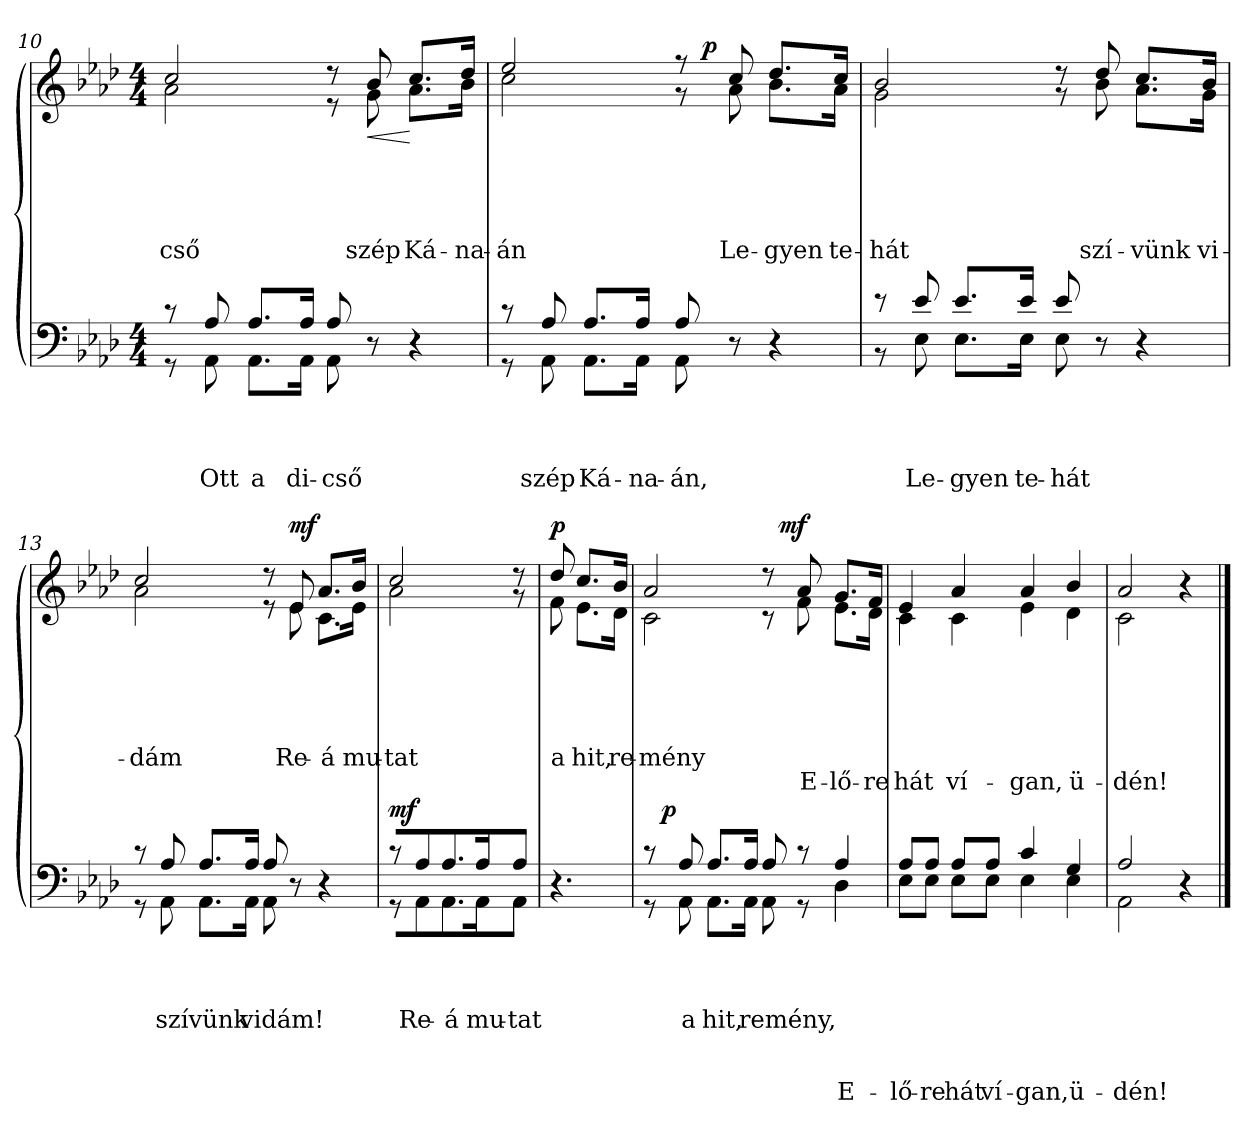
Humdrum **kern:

**kern	**text	**text	**text	**text	**text	**text	**text	**dynam	**kern	**text	**text	**text	**text	**text	**text	**dynam
*part2	*part2	*part2	*part2	*part2	*part2	*part2	*part2	*part2	*part1	*part1	*part1	*part1	*part1	*part1	*part1	*part1
*staff2	*staff2	*staff2	*staff2	*staff2	*staff2	*staff2	*staff2	*staff2	*staff1	*staff1	*staff1	*staff1	*staff1	*staff1	*staff1	*staff1
!!LO:LB:g=z
*clefF4	*	*	*	*	*	*	*	*	*clefG2	*	*	*	*	*	*	*
*k[b-e-a-d-]	*	*	*	*	*	*	*	*	*k[b-e-a-d-]	*	*	*	*	*	*	*
*A-:	*	*	*	*	*	*	*	*	*A-:	*	*	*	*	*	*	*
*M4/4	*	*	*	*	*	*	*	*	*M4/4	*	*	*	*	*	*	*
=10	=10	=10	=10	=10	=10	=10	=10	=10	=10	=10	=10	=10	=10	=10	=10	=10
*^	*	*	*	*	*	*	*	*	*	*	*	*	*	*	*	*
!	!	!	!	!	!	!	!	!	!	!	!	!	!	!	!LO:LY:b	!	!
*	*	*	*	*	*	*	*	*	*	*^	*	*	*	*	*	*	*
8r	8r	.	.	.	.	.	.	.	.	2cc/	2a-\	.	.	.	.	-cső	.	.
!	!	!	!	!	!LO:LY:a	!	!	!	!	!	!	!	!	!	!	!	!	!
8A-/	8AA-\	.	.	.	Ott	.	.	.	.	.	.	.	.	.	.	.	.	.
!	!	!	!	!	!LO:LY:a	!	!	!	!	!	!	!	!	!	!	!	!	!
8.A-/L	8.AA-\L	.	.	.	a	.	.	.	.	.	.	.	.	.	.	.	.	.
!	!	!	!	!	!LO:LY:a	!	!	!	!	!	!	!	!	!	!	!	!	!
16A-/Jk	16AA-\Jk	.	.	.	di-	.	.	.	.	.	.	.	.	.	.	.	.	.
!	!	!	!	!	!LO:LY:a	!	!	!	!	!	!	!	!	!	!	!	!	!
8A-/	8AA-\	.	.	.	-cső	.	.	.	.	8r	8r	.	.	.	.	.	.	.
!	!	!	!	!	!	!	!	!	!	!	!	!	!	!	!	!LO:LY:b	!	!LO:HP:b
4.ryy	8r	.	.	.	.	.	.	.	.	8b-/	8g\	.	.	.	.	szép	.	<
!	!	!	!	!	!	!	!	!	!	!	!	!	!	!	!	!LO:LY:b	!	!
.	4r	.	.	.	.	.	.	.	.	8.cc/L	8.a-\L	.	.	.	.	Ká-	.	[
!	!	!	!	!	!	!	!	!	!	!	!	!	!	!	!	!LO:LY:b	!	!
.	.	.	.	.	.	.	.	.	.	16dd-/Jk	16b-\Jk	.	.	.	.	-na-	.	.
*	*	*	*	*	*	*	*	*	*	*v	*v	*	*	*	*	*	*	*
=11	=11	=11	=11	=11	=11	=11	=11	=11	=11	=11	=11	=11	=11	=11	=11	=11	=11
*	*	*	*	*	*	*	*	*	*	*^	*	*	*	*	*	*	*
!	!	!	!	!	!	!	!	!	!	!	!	!	!	!	!	!LO:LY:b	!	!
*	*	*	*	*	*	*	*	*	*	*	*^	*	*	*	*	*	*	*
8r	8r	.	.	.	.	.	.	.	.	2ee-/	2cc\	2ryy	.	.	.	.	-án	.	.
!	!	!	!	!	!LO:LY:a	!	!	!	!	!	!	!	!	!	!	!	!	!	!
8A-/	8AA-\	.	.	.	szép	.	.	.	.	.	.	.	.	.	.	.	.	.	.
!	!	!	!	!	!LO:LY:a	!	!	!	!	!	!	!	!	!	!	!	!	!	!
8.A-/L	8.AA-\L	.	.	.	Ká-	.	.	.	.	.	.	.	.	.	.	.	.	.	.
!	!	!	!	!	!LO:LY:a	!	!	!	!	!	!	!	!	!	!	!	!	!	!
16A-/Jk	16AA-\Jk	.	.	.	-na-	.	.	.	.	.	.	.	.	.	.	.	.	.	.
!	!	!	!	!	!LO:LY:a	!	!	!	!	!	!	!	!	!	!	!	!	!	!
!	!	!	!	!	!	!	!	!	!	!	!	!	!	!	!	!	!LO:LY:b	!	!
8A-/	8AA-\	.	.	.	-án,	.	.	.	.	8r	8r	16ryy	.	.	.	.	,	.	.
!	!	!	!	!	!	!	!	!	!	!	!	!	!	!	!	!	!	!	!LO:DY:a
.	.	.	.	.	.	.	.	.	.	.	.	4..ryy	.	.	.	.	.	.	p
!	!	!	!	!	!	!	!	!	!	!	!	!	!	!	!	!	!LO:LY:b	!	!
4.ryy	8r	.	.	.	.	.	.	.	.	8cc/	8a-\	.	.	.	.	.	Le-	.	.
!	!	!	!	!	!	!	!	!	!	!	!	!	!	!	!	!	!LO:LY:b	!	!
.	4r	.	.	.	.	.	.	.	.	8.dd-/L	8.b-\L	.	.	.	.	.	-gyen	.	.
!	!	!	!	!	!	!	!	!	!	!	!	!	!	!	!	!	!LO:LY:b	!	!
.	.	.	.	.	.	.	.	.	.	16cc/Jk	16a-\Jk	.	.	.	.	.	te-	.	.
*	*	*	*	*	*	*	*	*	*	*v	*v	*v	*	*	*	*	*	*	*
!!LO:LB:g=z
=12	=12	=12	=12	=12	=12	=12	=12	=12	=12	=12	=12	=12	=12	=12	=12	=12	=12
*	*	*	*	*	*	*	*	*	*	*^	*	*	*	*	*	*	*
*	*	*	*	*	*	*	*	*	*	*	*^	*	*	*	*	*	*	*
!	!	!	!	!	!	!	!	!	!	!	!	!	!	!	!	!	!LO:LY:b	!	!
*	*	*	*	*	*	*	*	*	*	*	*v	*v	*	*	*	*	*	*	*
8r	8r	.	.	.	.	.	.	.	.	2b-/	2g\	.	.	.	.	-hát	.	.
!	!	!	!	!	!LO:LY:a	!	!	!	!	!	!	!	!	!	!	!	!	!
8e-/	8E-\	.	.	.	Le-	.	.	.	.	.	.	.	.	.	.	.	.	.
!	!	!	!	!	!LO:LY:a	!	!	!	!	!	!	!	!	!	!	!	!	!
8.e-/L	8.E-\L	.	.	.	-gyen	.	.	.	.	.	.	.	.	.	.	.	.	.
!	!	!	!	!	!LO:LY:a	!	!	!	!	!	!	!	!	!	!	!	!	!
16e-/Jk	16E-\Jk	.	.	.	te-	.	.	.	.	.	.	.	.	.	.	.	.	.
!	!	!	!	!	!LO:LY:a	!	!	!	!	!	!	!	!	!	!	!	!	!
8e-/	8E-\	.	.	.	-hát	.	.	.	.	8r	8r	.	.	.	.	.	.	.
!	!	!	!	!	!	!	!	!	!	!	!	!	!	!	!	!LO:LY:b	!	!
4.ryy	8r	.	.	.	.	.	.	.	.	8dd-/	8b-\	.	.	.	.	szí-	.	.
!	!	!	!	!	!	!	!	!	!	!	!	!	!	!	!	!LO:LY:b	!	!
.	4r	.	.	.	.	.	.	.	.	8.cc/L	8.a-\L	.	.	.	.	-vünk	.	.
!	!	!	!	!	!	!	!	!	!	!	!	!	!	!	!	!LO:LY:b	!	!
.	.	.	.	.	.	.	.	.	.	16b-/Jk	16g\Jk	.	.	.	.	vi-	.	.
=13	=13	=13	=13	=13	=13	=13	=13	=13	=13	=13	=13	=13	=13	=13	=13	=13	=13	=13
!	!	!	!	!	!	!	!	!	!	!	!	!	!	!	!	!LO:LY:b	!	!
8r	8r	.	.	.	.	.	.	.	.	2cc/	2a-\	.	.	.	.	-dám	.	.
!	!	!	!	!	!LO:LY:a	!	!	!	!	!	!	!	!	!	!	!	!	!
8A-/	8AA-\	.	.	.	szívünk	.	.	.	.	.	.	.	.	.	.	.	.	.
8.A-/L	8.AA-\L	.	.	.	.	.	.	.	.	.	.	.	.	.	.	.	.	.
!	!	!	!	!	!LO:LY:a	!	!	!	!	!	!	!	!	!	!	!	!	!
16A-/Jk	16AA-\Jk	.	.	.	vidám!	.	.	.	.	.	.	.	.	.	.	.	.	.
!	!	!	!	!	!	!	!	!	!	!	!	!	!	!	!	!LO:LY:b	!	!
8A-/	8AA-\	.	.	.	.	.	.	.	.	8r	8r	.	.	.	.	\!	.	.
!	!	!	!	!	!	!	!	!	!	!	!	!	!	!	!	!LO:LY:b	!	!LO:DY:a
4.ryy	8r	.	.	.	.	.	.	.	.	8e-/	8e-\	.	.	.	.	Re-	.	mf
!	!	!	!	!	!	!	!	!	!	!	!	!	!	!	!	!LO:LY:b	!	!
.	4r	.	.	.	.	.	.	.	.	8.a-/L	8.c\L	.	.	.	.	-á	.	.
!	!	!	!	!	!	!	!	!	!	!	!	!	!	!	!	!LO:LY:b	!	!
.	.	.	.	.	.	.	.	.	.	16b-/Jk	16e-\Jk	.	.	.	.	mu-	.	.
=14	=14	=14	=14	=14	=14	=14	=14	=14	=14	=14	=14	=14	=14	=14	=14	=14	=14	=14
!	!	!	!	!	!	!	!	!	!LO:DY:a	!	!	!	!	!	!	!LO:LY:b	!	!
8r	8r	.	.	.	.	.	.	.	mf	2cc/	2a-\	.	.	.	.	-tat	.	.
!	!	!	!	!	!LO:LY:a	!	!	!	!	!	!	!	!	!	!	!	!	!
8A-/	8AA-\	.	.	.	Re-	.	.	.	.	.	.	.	.	.	.	.	.	.
!	!	!	!	!	!LO:LY:a	!	!	!	!	!	!	!	!	!	!	!	!	!
8.A-/L	8.AA-\L	.	.	.	-á	.	.	.	.	.	.	.	.	.	.	.	.	.
!	!	!	!	!	!LO:LY:a	!	!	!	!	!	!	!	!	!	!	!	!	!
16A-/Jk	16AA-\Jk	.	.	.	mu-	.	.	.	.	.	.	.	.	.	.	.	.	.
!	!	!	!	!	!LO:LY:a	!	!	!	!	!	!	!	!	!	!	!	!	!
8A-/J	8AA-\J	.	.	.	-tat	.	.	.	.	8r	8r	.	.	.	.	.	.	.
*v	*v	*	*	*	*	*	*	*	*	*	*	*	*	*	*	*	*	*
!!LO:LB:g=z	!!
=15	=15	=15	=15	=15	=15	=15	=15	=15	=15	=15	=15	=15	=15	=15	=15	=15	=15
*^	*	*	*	*	*	*	*	*	*	*	*	*	*	*	*	*	*
!	!	!	!	!	!	!	!	!	!	!	!	!	!	!	!	!LO:LY:b	!	!LO:DY:a
*v	*v	*	*	*	*	*	*	*	*	*	*	*	*	*	*	*	*	*
4.r	.	.	.	.	.	.	.	.	8dd-/	8f\	.	.	.	.	a	.	p
!	!	!	!	!	!	!	!	!	!	!	!	!	!	!	!LO:LY:b	!	!
.	.	.	.	.	.	.	.	.	8.cc/L	8.e-\L	.	.	.	.	hit,	.	.
!	!	!	!	!	!	!	!	!	!	!	!	!	!	!	!LO:LY:b	!	!
.	.	.	.	.	.	.	.	.	16b-/Jk	16d-\Jk	.	.	.	.	re-	.	.
*	*	*	*	*	*	*	*	*	*v	*v	*	*	*	*	*	*	*
=16	=16	=16	=16	=16	=16	=16	=16	=16	=16	=16	=16	=16	=16	=16	=16	=16
*^	*	*	*	*	*	*	*	*	*	*	*	*	*	*	*	*
*	*	*	*	*	*	*	*	*	*	*^	*	*	*	*	*	*	*
!	!	!	!	!	!	!	!	!	!	!	!	!	!	!	!	!LO:LY:b	!	!
*	*^	*	*	*	*	*	*	*	*	*	*^	*	*	*	*	*	*	*
8r	8r	16ryy	.	.	.	.	.	.	.	.	2a-/	2c\	2ryy	.	.	.	.	-mény	.	.
!	!	!	!	!	!	!	!	!	!	!LO:DY:a	!	!	!	!	!	!	!	!	!	!
.	.	2...ryy	.	.	.	.	.	.	.	p	.	.	.	.	.	.	.	.	.	.
!	!	!	!	!	!	!LO:LY:a	!	!	!	!	!	!	!	!	!	!	!	!	!	!
8A-/	8AA-\	.	.	.	.	a	.	.	.	.	.	.	.	.	.	.	.	.	.	.
!	!	!	!	!	!	!LO:LY:a	!	!	!	!	!	!	!	!	!	!	!	!	!	!
8.A-/L	8.AA-\L	.	.	.	.	hit,	.	.	.	.	.	.	.	.	.	.	.	.	.	.
!	!	!	!	!	!	!LO:LY:a	!	!	!	!	!	!	!	!	!	!	!	!	!	!
16A-/Jk	16AA-\Jk	.	.	.	.	remény,	.	.	.	.	.	.	.	.	.	.	.	.	.	.
!	!	!	!	!	!	!	!	!	!	!	!	!	!	!	!	!	!	!LO:LY:b	!	!
8A-/	8AA-\	.	.	.	.	.	.	.	.	.	8r	8r	16ryy	.	.	.	.	,	.	.
!	!	!	!	!	!	!	!	!	!	!	!	!	!	!	!	!	!	!	!	!LO:DY:a
.	.	.	.	.	.	.	.	.	.	.	.	.	4..ryy	.	.	.	.	.	.	mf
!	!	!	!	!	!	!	!	!	!	!	!	!	!	!	!	!	!	!	!LO:LY:b	!
8r	8r	.	.	.	.	.	.	.	.	.	8a-/	8f\	.	.	.	.	.	.	E-	.
!	!	!	!	!	!	!	!	!	!LO:LY:a	!	!	!	!	!	!	!	!	!	!	!
!	!	!	!	!	!	!	!	!	!	!	!	!	!	!	!	!	!	!	!LO:LY:b	!
4A-/	4D-\	.	.	.	.	.	.	.	E-	.	8.g/L	8.e-\L	.	.	.	.	.	.	-lő-	.
!	!	!	!	!	!	!	!	!	!	!	!	!	!	!	!	!	!	!	!LO:LY:b	!
.	.	.	.	.	.	.	.	.	.	.	16f/Jk	16d-\Jk	.	.	.	.	.	.	-re	.
*v	*v	*v	*	*	*	*	*	*	*	*	*	*	*	*	*	*	*	*	*	*
*	*	*	*	*	*	*	*	*	*v	*v	*v	*	*	*	*	*	*	*
=17	=17	=17	=17	=17	=17	=17	=17	=17	=17	=17	=17	=17	=17	=17	=17	=17
*^	*	*	*	*	*	*	*	*	*^	*	*	*	*	*	*	*
*	*^	*	*	*	*	*	*	*	*	*	*^	*	*	*	*	*	*	*
!	!	!	!	!	!	!	!	!	!LO:LY:a	!	!	!	!	!	!	!	!	!	!	!
*	*v	*v	*	*	*	*	*	*	*	*	*	*	*	*	*	*	*	*	*	*
*	*	*	*	*	*	*	*	*	*	*v	*v	*v	*	*	*	*	*	*	*
*	*^	*	*	*	*	*	*	*	*	*^	*	*	*	*	*	*	*
*	*	*	*	*	*	*	*	*	*	*	*	*^	*	*	*	*	*	*	*
!	!	!	!	!	!	!	!	!	!	!	!	!	!	!	!	!	!	!	!LO:LY:b	!
*	*v	*v	*	*	*	*	*	*	*	*	*	*	*	*	*	*	*	*	*	*
*	*	*	*	*	*	*	*	*	*	*	*v	*v	*	*	*	*	*	*	*
8A-/L	8E-\L	.	.	.	.	.	.	-lő-	.	4e-/	4c\	.	.	.	.	.	hát	.
!	!	!	!	!	!	!	!	!LO:LY:a	!	!	!	!	!	!	!	!	!	!
8A-/J	8E-\J	.	.	.	.	.	.	-re	.	.	.	.	.	.	.	.	.	.
!	!	!	!	!	!	!	!	!LO:LY:a	!	!	!	!	!	!	!	!	!	!
!	!	!	!	!	!	!	!	!	!	!	!	!	!	!	!	!	!LO:LY:b	!
8A-/L	8E-\L	.	.	.	.	.	.	hát	.	4a-/	4c\	.	.	.	.	.	ví-	.
!	!	!	!	!	!	!	!	!LO:LY:a	!	!	!	!	!	!	!	!	!	!
8A-/J	8E-\J	.	.	.	.	.	.	ví-	.	.	.	.	.	.	.	.	.	.
!	!	!	!	!	!	!	!	!LO:LY:a	!	!	!	!	!	!	!	!	!	!
!	!	!	!	!	!	!	!	!	!	!	!	!	!	!	!	!	!LO:LY:b	!
4c/	4E-\	.	.	.	.	.	.	-gan,	.	4a-/	4e-\	.	.	.	.	.	-gan,	.
!	!	!	!	!	!	!	!	!LO:LY:a	!	!	!	!	!	!	!	!	!	!
!	!	!	!	!	!	!	!	!	!	!	!	!	!	!	!	!	!LO:LY:b	!
4G/	4E-\	.	.	.	.	.	.	ü-	.	4b-/	4d-\	.	.	.	.	.	ü-	.
=18	=18	=18	=18	=18	=18	=18	=18	=18	=18	=18	=18	=18	=18	=18	=18	=18	=18	=18
!	!	!	!	!	!	!	!	!LO:LY:a	!	!	!	!	!	!	!	!	!	!
!	!	!	!	!	!	!	!	!	!	!	!	!	!	!	!	!	!LO:LY:b	!
2A-/	2AA-\	.	.	.	.	.	.	-dén!	.	2a-/	2c\	.	.	.	.	.	-dén!	.
4ryy	4r	.	.	.	.	.	.	.	.	4r	4ryy	.	.	.	.	.	.	.
*v	*v	*	*	*	*	*	*	*	*	*	*	*	*	*	*	*	*	*
*	*	*	*	*	*	*	*	*	*v	*v	*	*	*	*	*	*	*
==	==	==	==	==	==	==	==	==	==	==	==	==	==	==	==	==
*-	*-	*-	*-	*-	*-	*-	*-	*-	*-	*-	*-	*-	*-	*-	*-	*-
